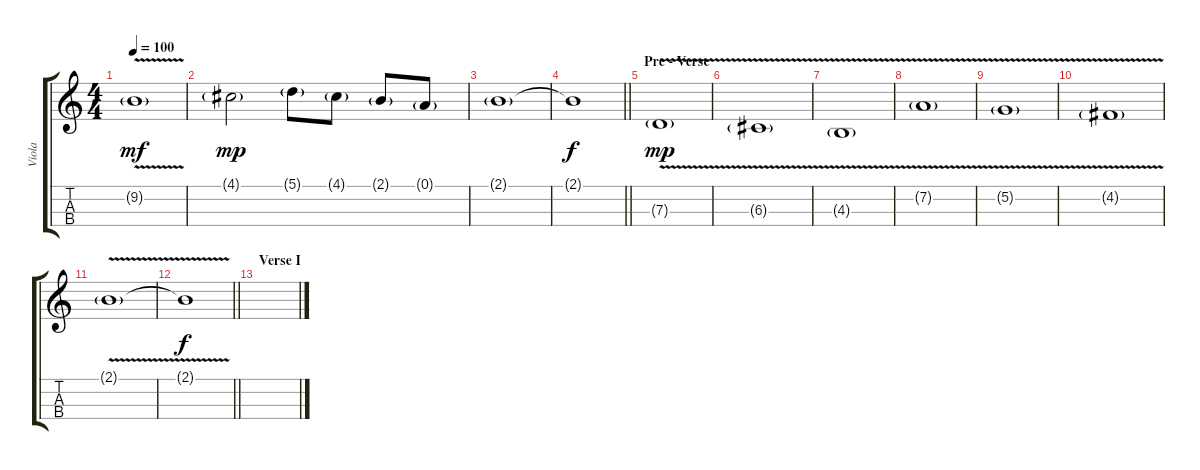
\track ("Viola" "Viola") {instrument viola}
\staff {score tabs}
\tuning (A4 D4 G3 C3) {hide}
\ts (4 4)
\tempo 100
\clef g2
\ks c
9.2{v g}.1{dy mf} |
4.1{g}.2{dy mp} 5.1{g}.8 4.1{g}.8 2.1{g}.8 0.1{g}.8 |
2.1{g}.1 |
\barLineRight lightlight
2.1{t}.1{dy f} |
\section ("" "Pre - Verse")
7.3{v g}.1{dy mp} |
6.3{v g}.1 |
4.3{v g}.1 |
7.2{v g}.1 |
5.2{v g}.1 |
4.2{v g}.1 |
2.1{v g}.1 |
\barLineRight lightlight
2.1{t}.1{dy f} |
\section ("" "Verse I")
